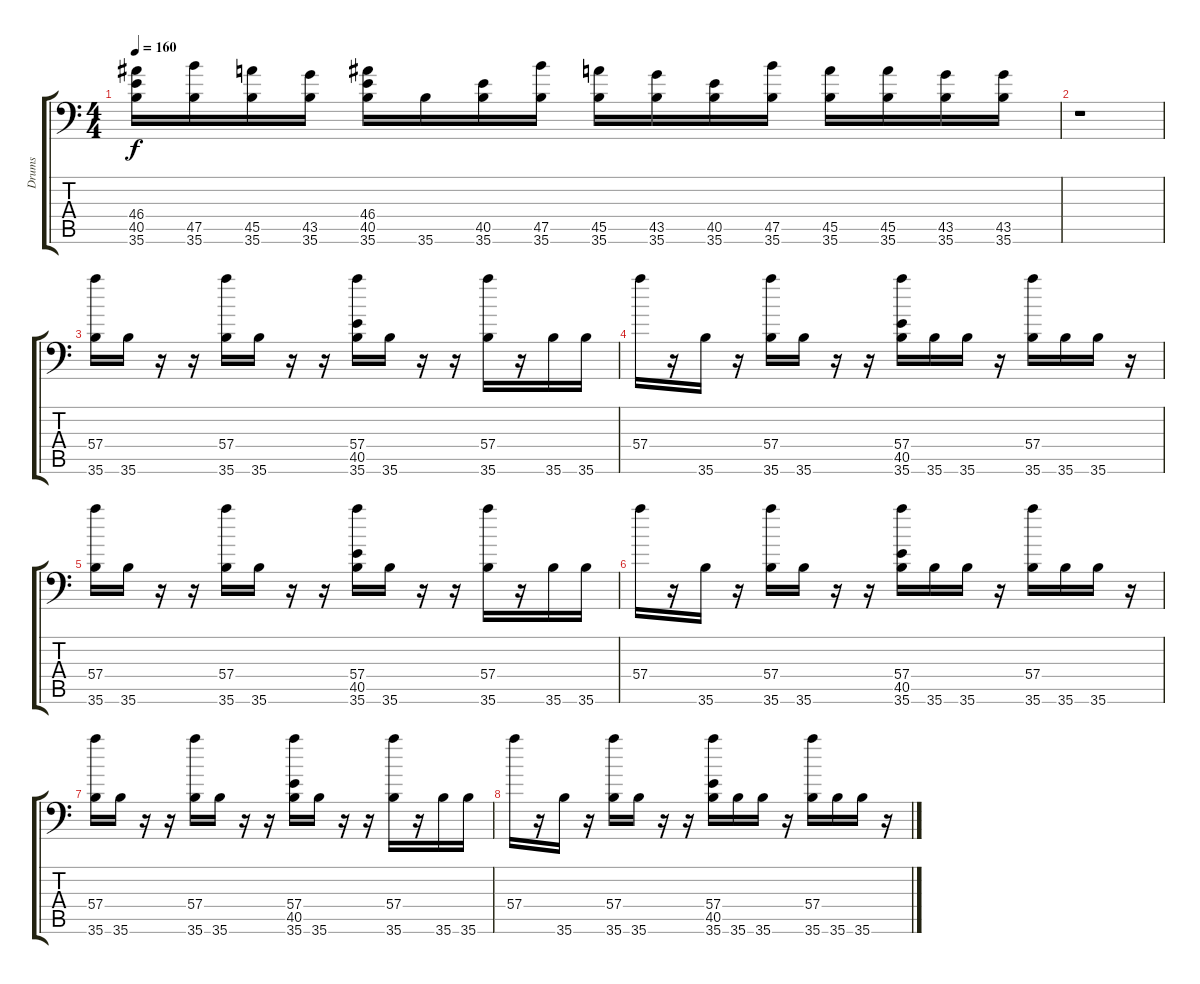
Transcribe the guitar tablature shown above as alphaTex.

\track ("Drums" "Drums") {instrument acousticgrandpiano}
\staff {score tabs}
\tuning (C-1 C-1 C-1 C-1 C-1 C-1) {hide}
\ts (4 4)
\tempo 160
\clef f4
\ks c
(46.4 40.5 35.6).16{dy f} (47.5 35.6).16 (45.5 35.6).16 (43.5 35.6).16 (46.4 40.5 35.6).16 35.6.16 (40.5 35.6).16 (47.5 35.6).16 (45.5 35.6).16 (43.5 35.6).16 (40.5 35.6).16 (47.5 35.6).16 (45.5 35.6).16 (45.5 35.6).16 (43.5 35.6).16 (43.5 35.6).16 |
r.1 |
(57.4 35.6).16 35.6.16 r.16 r.16 (57.4 35.6).16 35.6.16 r.16 r.16 (57.4 40.5 35.6).16 35.6.16 r.16 r.16 (57.4 35.6).16 r.16 35.6.16 35.6.16 |
57.4.16 r.16 35.6.16 r.16 (57.4 35.6).16 35.6.16 r.16 r.16 (57.4 40.5 35.6).16 35.6.16 35.6.16 r.16 (57.4 35.6).16 35.6.16 35.6.16 r.16 |
(57.4 35.6).16 35.6.16 r.16 r.16 (57.4 35.6).16 35.6.16 r.16 r.16 (57.4 40.5 35.6).16 35.6.16 r.16 r.16 (57.4 35.6).16 r.16 35.6.16 35.6.16 |
57.4.16 r.16 35.6.16 r.16 (57.4 35.6).16 35.6.16 r.16 r.16 (57.4 40.5 35.6).16 35.6.16 35.6.16 r.16 (57.4 35.6).16 35.6.16 35.6.16 r.16 |
(57.4 35.6).16 35.6.16 r.16 r.16 (57.4 35.6).16 35.6.16 r.16 r.16 (57.4 40.5 35.6).16 35.6.16 r.16 r.16 (57.4 35.6).16 r.16 35.6.16 35.6.16 |
57.4.16 r.16 35.6.16 r.16 (57.4 35.6).16 35.6.16 r.16 r.16 (57.4 40.5 35.6).16 35.6.16 35.6.16 r.16 (57.4 35.6).16 35.6.16 35.6.16 r.16
